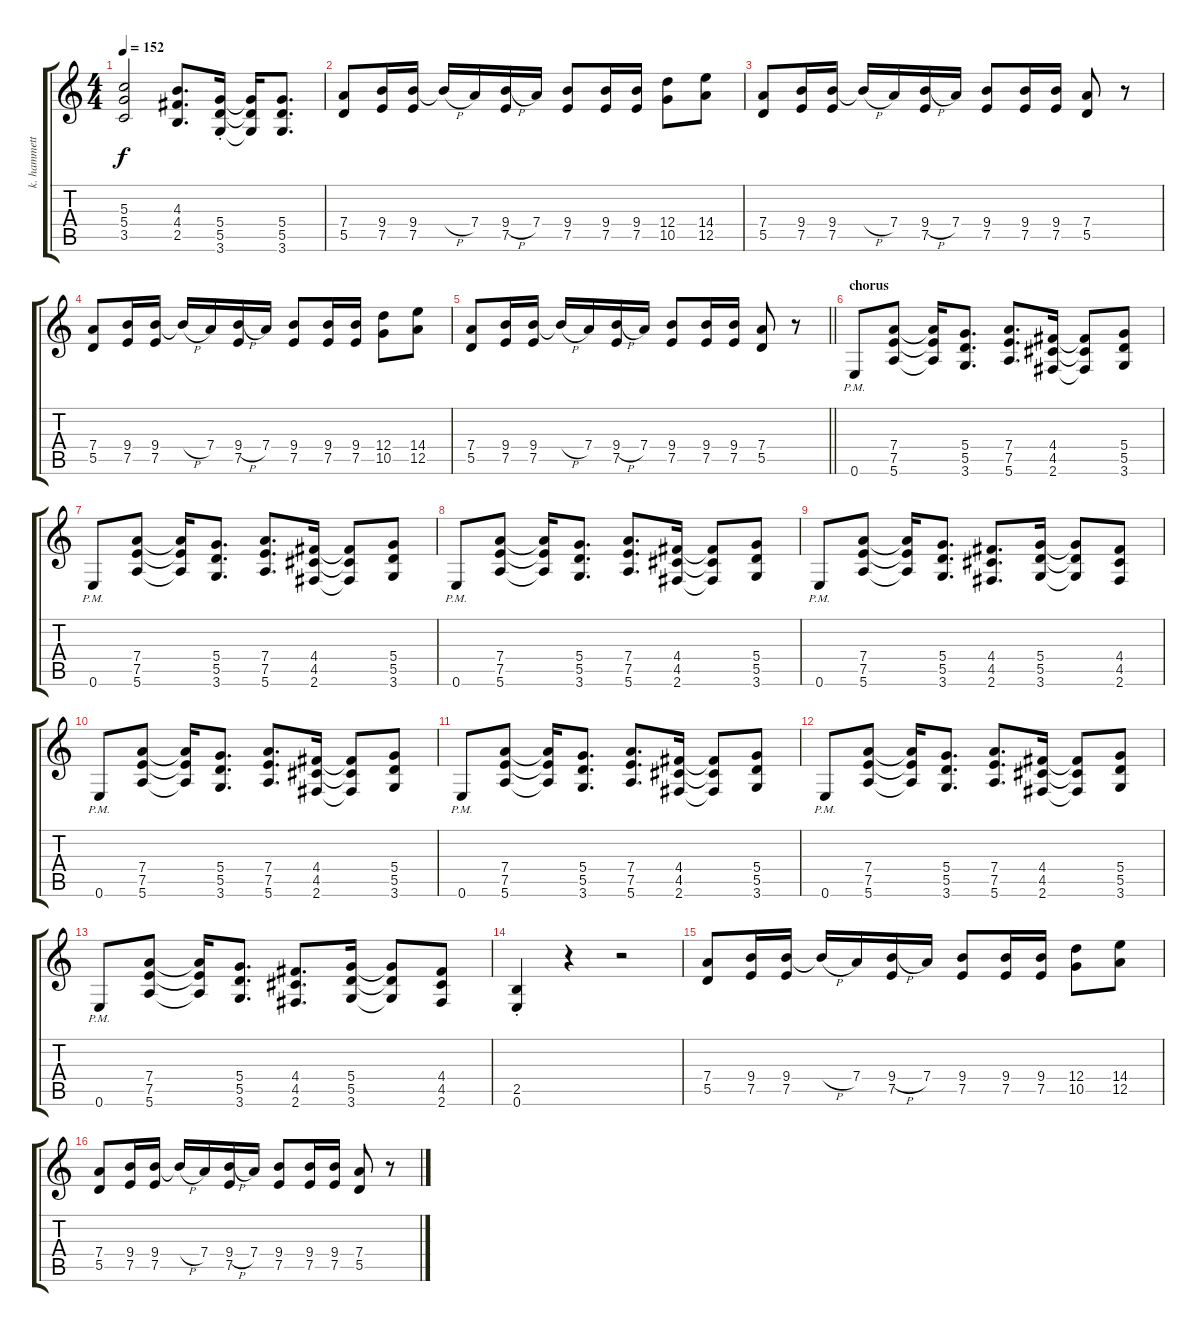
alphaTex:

\track ("k. hammett - rhythm guitar" "k. hammett") {instrument distortionguitar}
\staff {score tabs}
\tuning (E4 B3 G3 D3 A2 E2) {hide}
\ts (4 4)
\tempo 152
\clef g2
\ks c
(5.3 5.4 3.5).2{dy f} (4.3 4.4 2.5).8{d} (5.4{st} 5.5{st} 3.6{st}).16 (5.4{t} 5.5{t} 3.6{t}).16 (5.4 5.5 3.6).8{d} |
(7.4 5.5).8 (9.4 7.5).16 (9.4 7.5).16 9.4{h t}.16 7.4.16 (9.4{h} 7.5).16 7.4.16 (9.4 7.5).8 (9.4 7.5).16 (9.4 7.5).16 (12.4 10.5).8 (14.4 12.5).8 |
(7.4 5.5).8 (9.4 7.5).16 (9.4 7.5).16 9.4{h t}.16 7.4.16 (9.4{h} 7.5).16 7.4.16 (9.4 7.5).8 (9.4 7.5).16 (9.4 7.5).16 (7.4 5.5).8 r.8 |
(7.4 5.5).8 (9.4 7.5).16 (9.4 7.5).16 9.4{h t}.16 7.4.16 (9.4{h} 7.5).16 7.4.16 (9.4 7.5).8 (9.4 7.5).16 (9.4 7.5).16 (12.4 10.5).8 (14.4 12.5).8 |
\barLineRight lightlight
(7.4 5.5).8 (9.4 7.5).16 (9.4 7.5).16 9.4{h t}.16 7.4.16 (9.4{h} 7.5).16 7.4.16 (9.4 7.5).8 (9.4 7.5).16 (9.4 7.5).16 (7.4 5.5).8 r.8 |
\section ("" "chorus")
0.6{pm}.8 (7.4 7.5 5.6).8 (7.4{t} 7.5{t} 5.6{t}).16 (5.4 5.5 3.6).8{d} (7.4 7.5 5.6).8{d} (4.4 4.5 2.6).16 (4.4{t} 4.5{t} 2.6{t}).8 (5.4 5.5 3.6).8 |
0.6{pm}.8 (7.4 7.5 5.6).8 (7.4{t} 7.5{t} 5.6{t}).16 (5.4 5.5 3.6).8{d} (7.4 7.5 5.6).8{d} (4.4 4.5 2.6).16 (4.4{t} 4.5{t} 2.6{t}).8 (5.4 5.5 3.6).8 |
0.6{pm}.8 (7.4 7.5 5.6).8 (7.4{t} 7.5{t} 5.6{t}).16 (5.4 5.5 3.6).8{d} (7.4 7.5 5.6).8{d} (4.4 4.5 2.6).16 (4.4{t} 4.5{t} 2.6{t}).8 (5.4 5.5 3.6).8 |
0.6{pm}.8 (7.4 7.5 5.6).8 (7.4{t} 7.5{t} 5.6{t}).16 (5.4 5.5 3.6).8{d} (4.4 4.5 2.6).8{d} (5.4 5.5 3.6).16 (5.4{t} 5.5{t} 3.6{t}).8 (4.4 4.5 2.6).8 |
0.6{pm}.8 (7.4 7.5 5.6).8 (7.4{t} 7.5{t} 5.6{t}).16 (5.4 5.5 3.6).8{d} (7.4 7.5 5.6).8{d} (4.4 4.5 2.6).16 (4.4{t} 4.5{t} 2.6{t}).8 (5.4 5.5 3.6).8 |
0.6{pm}.8 (7.4 7.5 5.6).8 (7.4{t} 7.5{t} 5.6{t}).16 (5.4 5.5 3.6).8{d} (7.4 7.5 5.6).8{d} (4.4 4.5 2.6).16 (4.4{t} 4.5{t} 2.6{t}).8 (5.4 5.5 3.6).8 |
0.6{pm}.8 (7.4 7.5 5.6).8 (7.4{t} 7.5{t} 5.6{t}).16 (5.4 5.5 3.6).8{d} (7.4 7.5 5.6).8{d} (4.4 4.5 2.6).16 (4.4{t} 4.5{t} 2.6{t}).8 (5.4 5.5 3.6).8 |
0.6{pm}.8 (7.4 7.5 5.6).8 (7.4{t} 7.5{t} 5.6{t}).16 (5.4 5.5 3.6).8{d} (4.4 4.5 2.6).8{d} (5.4 5.5 3.6).16 (5.4{t} 5.5{t} 3.6{t}).8 (4.4 4.5 2.6).8 |
(2.5{st} 0.6{st}).4 r.4 r.2 |
(7.4 5.5).8 (9.4 7.5).16 (9.4 7.5).16 9.4{h t}.16 7.4.16 (9.4{h} 7.5).16 7.4.16 (9.4 7.5).8 (9.4 7.5).16 (9.4 7.5).16 (12.4 10.5).8 (14.4 12.5).8 |
(7.4 5.5).8 (9.4 7.5).16 (9.4 7.5).16 9.4{h t}.16 7.4.16 (9.4{h} 7.5).16 7.4.16 (9.4 7.5).8 (9.4 7.5).16 (9.4 7.5).16 (7.4 5.5).8 r.8
